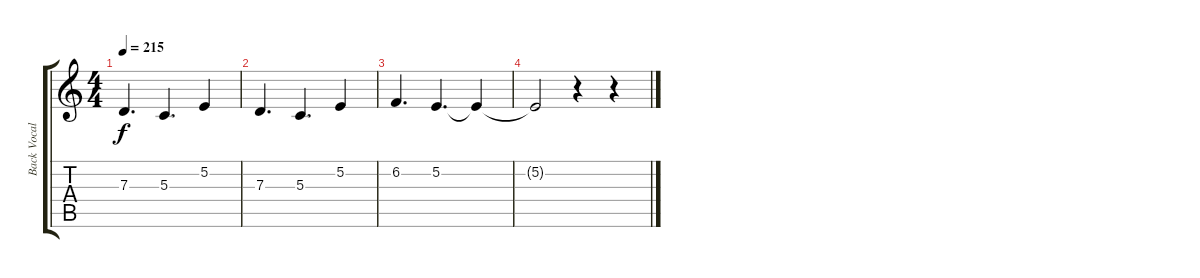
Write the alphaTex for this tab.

\track ("Back Vocals" "Back Vocal") {instrument tenorsax}
\staff {score tabs}
\tuning (E4 B3 G3 D3 A2 E2) {hide}
\ts (4 4)
\tempo 215
\clef g2
\ks c
7.3.4{d dy f} 5.3.4{d} 5.2.4 |
7.3.4{d} 5.3.4{d} 5.2.4 |
6.2.4{d} 5.2.4{d} 5.2{t}.4 |
5.2{t}.2 r.4 r.4
